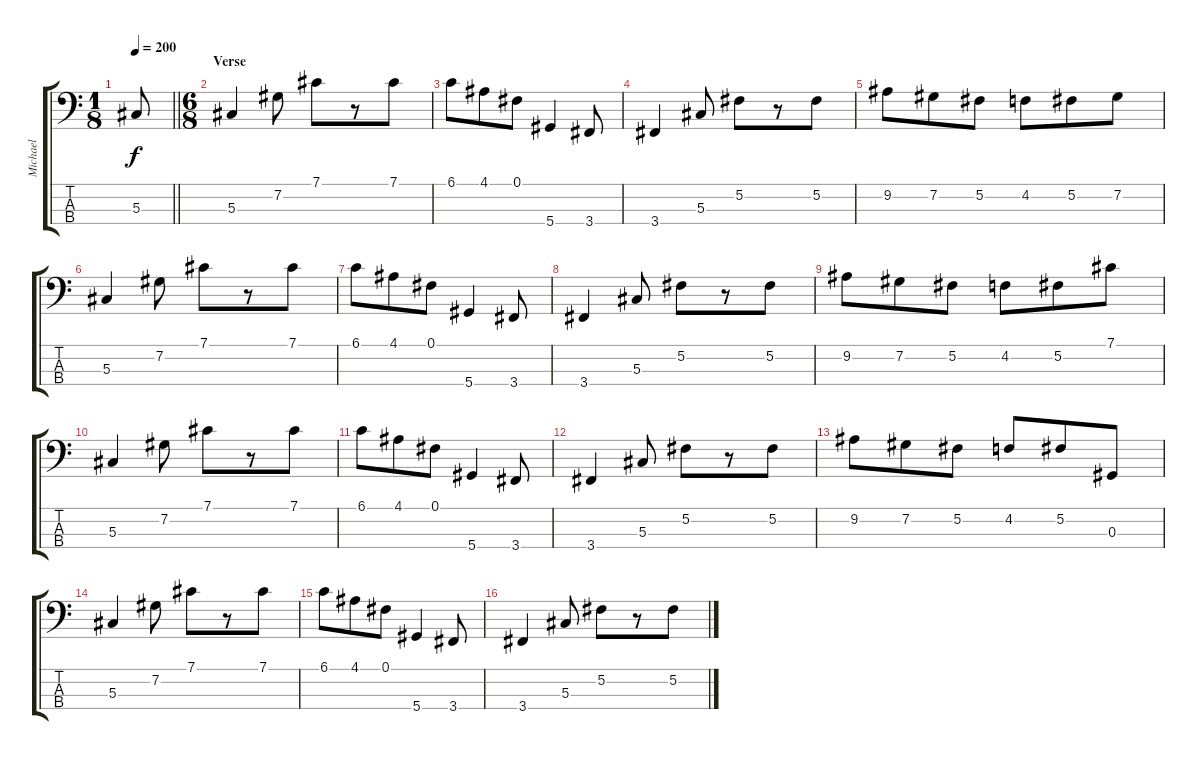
\track ("Michael" "Michael") {instrument electricbassfinger}
\staff {score tabs}
\tuning (Gb2 Db2 Ab1 Eb1) {hide}
\ts (1 8)
\tempo 200
\clef f4
\barLineRight lightlight
\ks c
5.3.8{dy f instrument electricbassfinger} |
\ts (6 8)
\section ("" "Verse")
5.3.4 7.2.8 7.1.8 r.8 7.1.8 |
6.1.8 4.1.8 0.1.8 5.4.4 3.4.8 |
3.4.4 5.3.8 5.2.8 r.8 5.2.8 |
9.2.8 7.2.8 5.2.8 4.2.8 5.2.8 7.2.8 |
5.3.4 7.2.8 7.1.8 r.8 7.1.8 |
6.1.8 4.1.8 0.1.8 5.4.4 3.4.8 |
3.4.4 5.3.8 5.2.8 r.8 5.2.8 |
9.2.8 7.2.8 5.2.8 4.2.8 5.2.8 7.1.8 |
5.3.4 7.2.8 7.1.8 r.8 7.1.8 |
6.1.8 4.1.8 0.1.8 5.4.4 3.4.8 |
3.4.4 5.3.8 5.2.8 r.8 5.2.8 |
9.2.8 7.2.8 5.2.8 4.2.8 5.2.8 0.3.8 |
5.3.4 7.2.8 7.1.8 r.8 7.1.8 |
6.1.8 4.1.8 0.1.8 5.4.4 3.4.8 |
3.4.4 5.3.8 5.2.8 r.8 5.2.8
